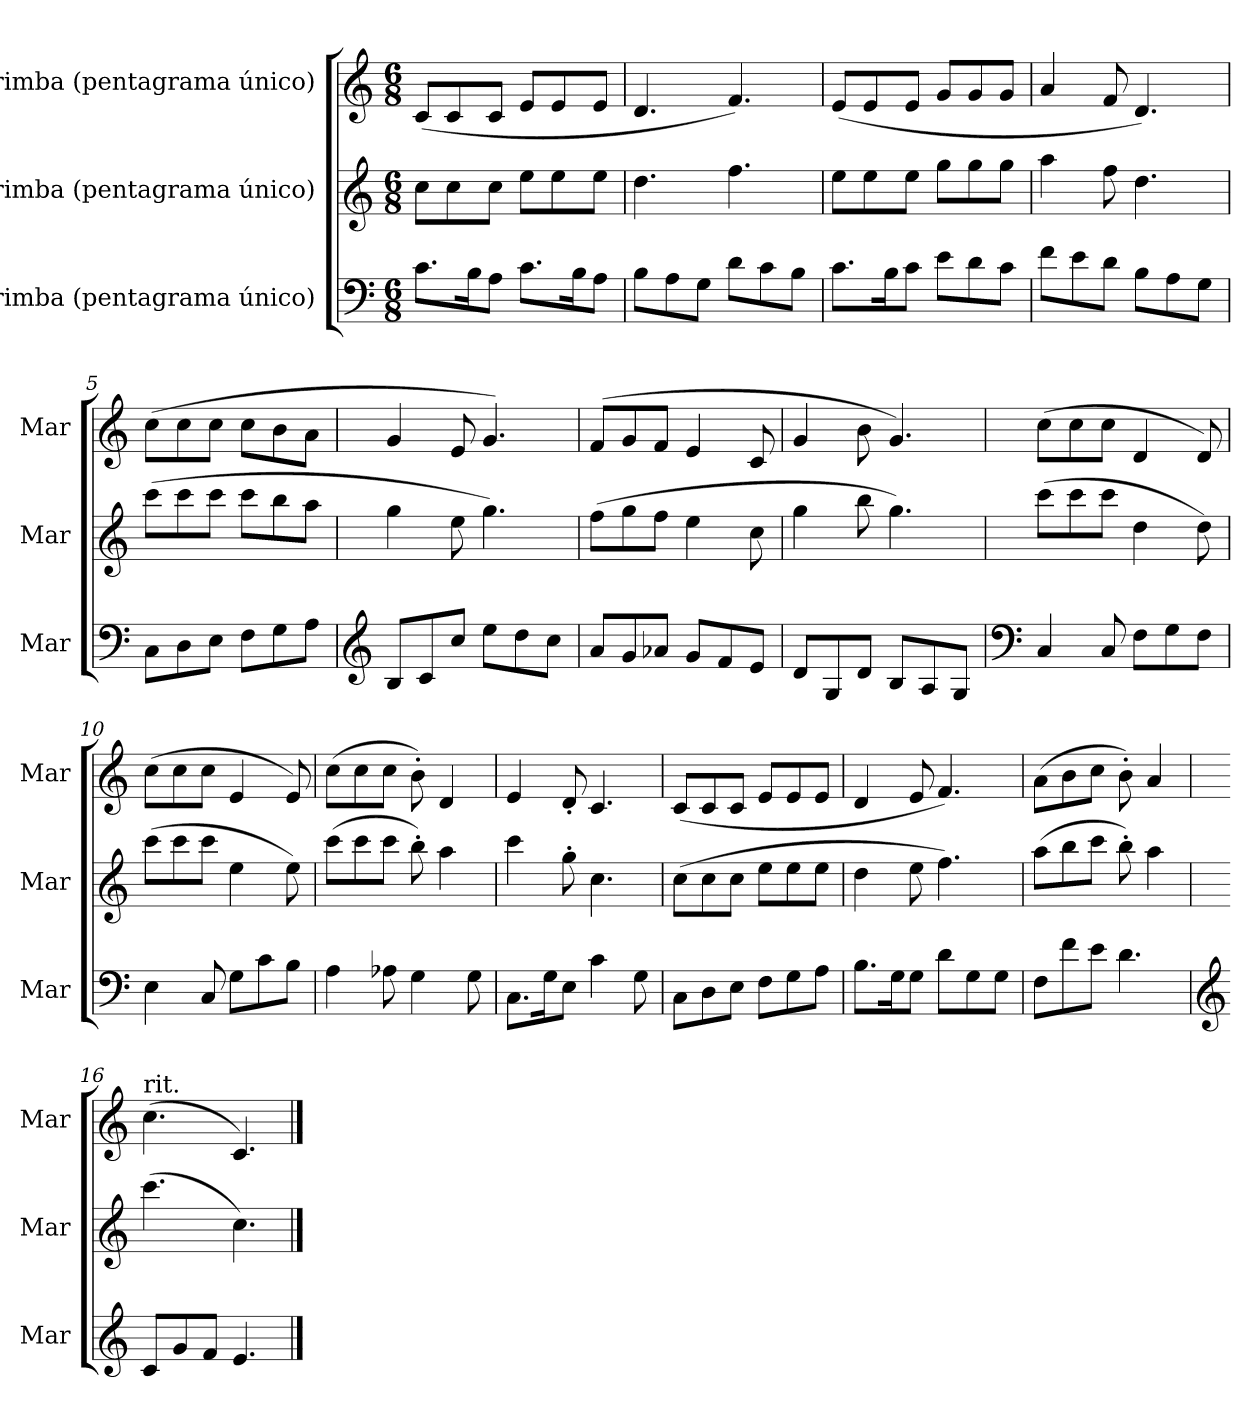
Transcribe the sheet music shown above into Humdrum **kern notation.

**kern	**kern	**kern
*part3	*part2	*part1
*staff3	*staff2	*staff1
*I"Marimba (pentagrama único)	*I"Marimba (pentagrama único)	*I"Marimba (pentagrama único)
*I'Mar	*I'Mar	*I'Mar
*clefF4	*clefG2	*clefG2
*k[]	*k[]	*k[]
*M6/8	*M6/8	*M6/8
*MM80	*MM80	*MM80
=1	=1	=1
8.c\L	8cc\L	(<8c/L
.	8cc\	8c/
16B\K	.	.
8A\J	8cc\J	8c/J
8.c\L	8ee\L	8e/L
.	8ee\	8e/
16B\K	.	.
8A\J	8ee\J	8e/J
=2	=2	=2
8B\L	4.dd\	4.d/
8A\	.	.
8G\J	.	.
8d\L	4.ff\	4.f/)
8c\	.	.
8B\J	.	.
=3	=3	=3
8.c\L	8ee\L	(<8e/L
.	8ee\	8e/
16B\K	.	.
8c\J	8ee\J	8e/J
8e\L	8gg\L	8g/L
8d\	8gg\	8g/
8c\J	8gg\J	8g/J
=4	=4	=4
8f\L	4aa\	4a/
8e\	.	.
8d\J	8ff\	8f/
8B\L	4.dd\	4.d/)
8A\	.	.
8G\J	.	.
!!LO:LB:g=z
=5	=5	=5
8C\L	(>8ccc\L	(>8cc\L
8D\	8ccc\	8cc\
8E\J	8ccc\J	8cc\J
8F\L	8ccc\L	8cc\L
8G\	8bb\	8b\
8A\J	8aa\J	8a\J
=6	=6	=6
*clefG2	*	*
8B/L	4gg\	4g/
8c/	.	.
8cc/J	8ee\	8e/
8ee\L	4.gg\)	4.g/)
8dd\	.	.
8cc\J	.	.
=7	=7	=7
8a/L	(>8ff\L	(>8f/L
8g/	8gg\	8g/
8a-X/J	8ff\J	8f/J
8g/L	4ee\	4e/
8f/	.	.
8e/J	8cc\	8c/
=8	=8	=8
8d/L	4gg\	4g/
8G/	.	.
8d/J	8bb\	8b\
8B/L	4.gg\)	4.g/)
8A/	.	.
8G/J	.	.
!!LO:LB:g=z
=9	=9	=9
*clefF4	*	*
4C/	(>8ccc\L	(>8cc\L
.	8ccc\	8cc\
8C/	8ccc\J	8cc\J
8F\L	4dd\	4d/
8G\	.	.
8F\J	8dd\)	8d/)
=10	=10	=10
4E\	(>8ccc\L	(>8cc\L
.	8ccc\	8cc\
8C/	8ccc\J	8cc\J
8G\L	4ee\	4e/
8c\	.	.
8B\J	8ee\)	8e/)
=11	=11	=11
4A\	(>8ccc\L	(>8cc\L
.	8ccc\	8cc\
8A-X\	8ccc\J	8cc\J
4G\	8bb'\)	8b'\)
.	4aa\	4d/
8G\	.	.
=12	=12	=12
8.C\L	4ccc\	4e/
16G\K	.	.
8E\J	8gg'\	8d'/
4c\	4.cc\	4.c/
8G\	.	.
!!LO:LB:g=z
=13	=13	=13
8C\L	(>8cc\L	(<8c/L
8D\	8cc\	8c/
8E\J	8cc\J	8c/J
8F\L	8ee\L	8e/L
8G\	8ee\	8e/
8A\J	8ee\J	8e/J
=14	=14	=14
8.B\L	4dd\	4d/
16G\K	.	.
8G\J	8ee\	8e/
8d\L	4.ff\)	4.f/)
8G\	.	.
8G\J	.	.
=15	=15	=15
8F\L	(>8aa\L	(>8a\L
8f\	8bb\	8b\
8e\J	8ccc\J	8cc\J
4.d\	8bb'\)	8b'\)
.	4aa\	4a/
=16	=16	=16
*clefG2	*	*
!	!	!LO:TX:a:t=rit.
8c/L	(>4.ccc\	(>4.cc\
8g/	.	.
8f/J	.	.
4.e/	4.cc\)	4.c/)
==	==	==
*-	*-	*-
